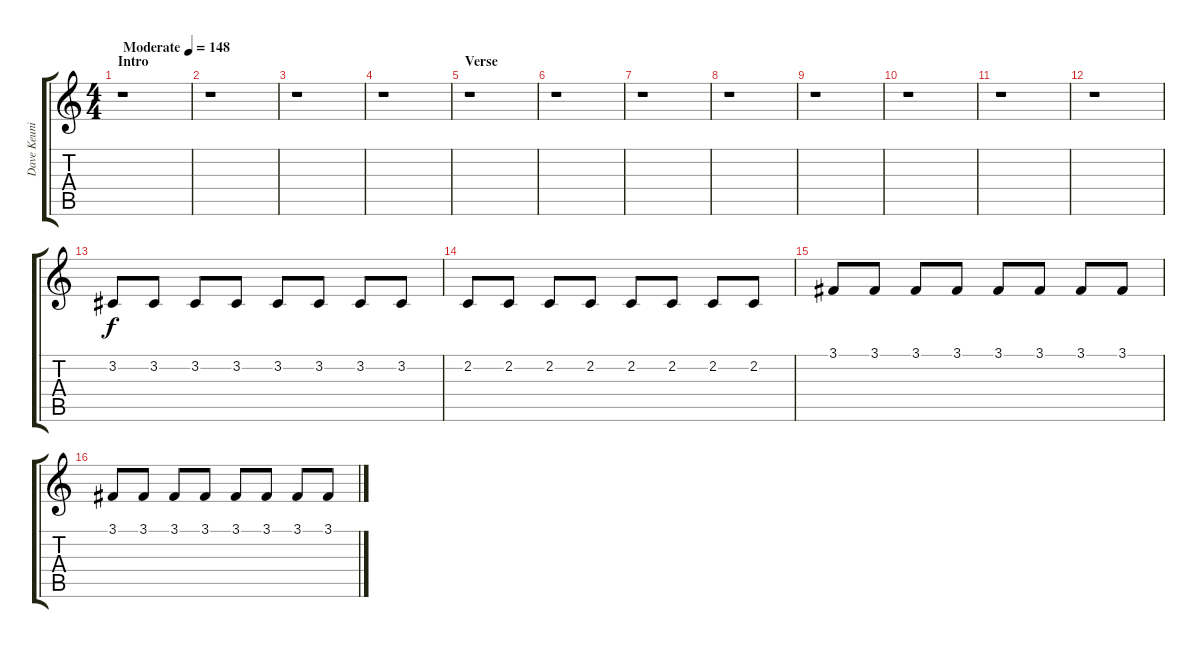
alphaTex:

\track ("Dave Keuning - Rhythm Guitar" "Dave Keuni") {instrument steeldrums}
\staff {score tabs}
\tuning (Eb4 Bb3 Gb3 Db3 Ab2 Eb2) {hide}
\ts (4 4)
\section ("" "Intro")
\tempo (148 "Moderate")
\clef g2
\ks c
r.1{dy f instrument steeldrums} |
r.1 |
r.1 |
r.1 |
\section ("" "Verse")
r.1 |
r.1 |
r.1 |
r.1 |
r.1 |
r.1 |
r.1 |
r.1 |
3.2.8 3.2.8 3.2.8 3.2.8 3.2.8 3.2.8 3.2.8 3.2.8 |
2.2.8 2.2.8 2.2.8 2.2.8 2.2.8 2.2.8 2.2.8 2.2.8 |
3.1.8 3.1.8 3.1.8 3.1.8 3.1.8 3.1.8 3.1.8 3.1.8 |
3.1.8 3.1.8 3.1.8 3.1.8 3.1.8 3.1.8 3.1.8 3.1.8
